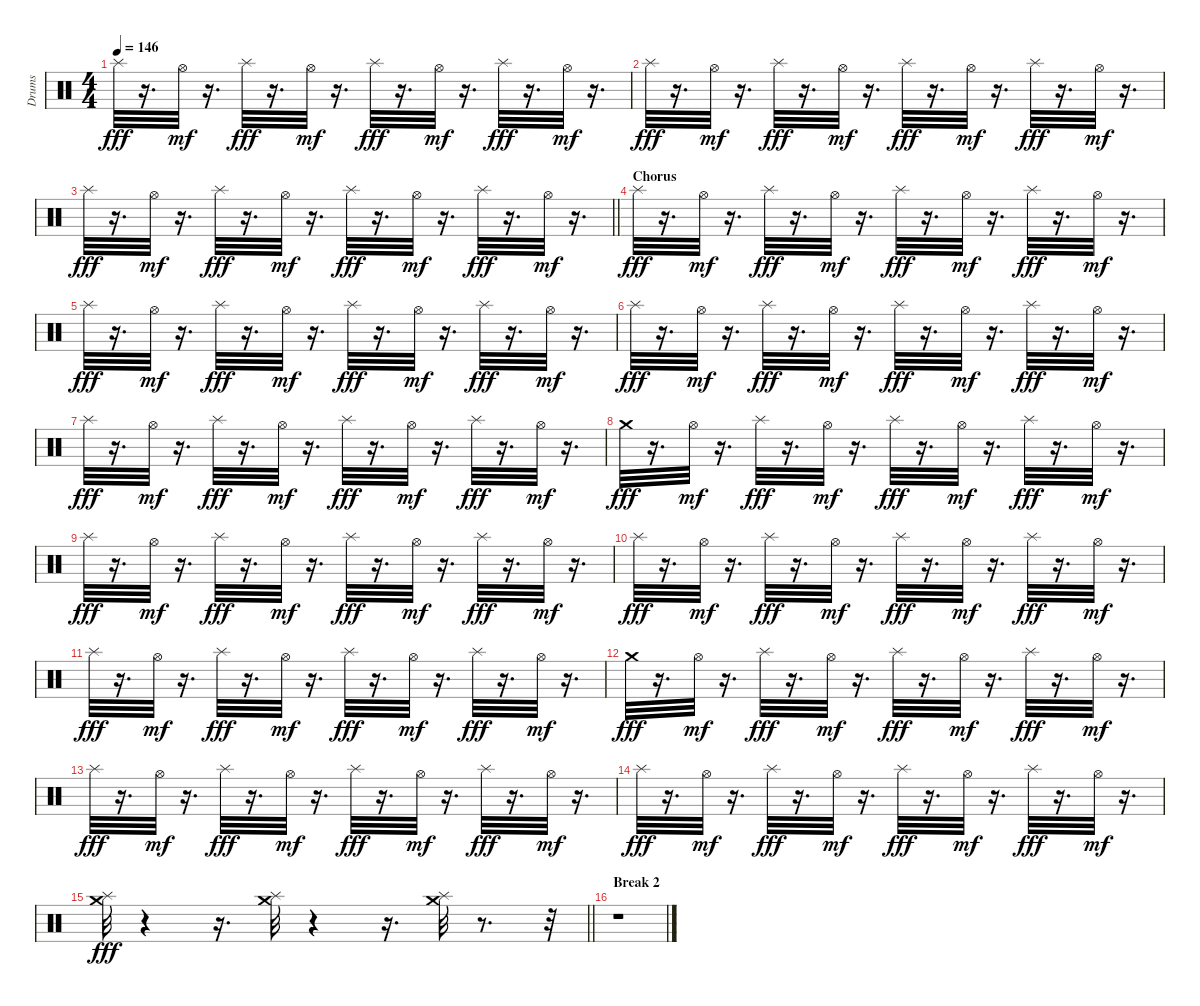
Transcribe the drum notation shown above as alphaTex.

\track ("Drums" "Drums") {instrument percussion}
\staff {score}
\articulation defaults
\ts (4 4)
\tempo 146
\clef neutral
\ks c "Splash (hit)".32{dy fff}
r.16{d} "Hi-Hat (open)".32{dy mf} r.16{d} "Splash (hit)".32{dy fff} r.16{d} "Hi-Hat (open)".32{dy mf} r.16{d} "Splash (hit)".32{dy fff} r.16{d} "Hi-Hat (open)".32{dy mf} r.16{d} "Splash (hit)".32{dy fff} r.16{d} "Hi-Hat (open)".32{dy mf} r.16{d} |
"Splash (hit)".32{dy fff} r.16{d} "Hi-Hat (open)".32{dy mf} r.16{d} "Splash (hit)".32{dy fff} r.16{d} "Hi-Hat (open)".32{dy mf} r.16{d} "Splash (hit)".32{dy fff} r.16{d} "Hi-Hat (open)".32{dy mf} r.16{d} "Splash (hit)".32{dy fff} r.16{d} "Hi-Hat (open)".32{dy mf} r.16{d} |
\barLineRight lightlight "Splash (hit)".32{dy fff}
r.16{d} "Hi-Hat (open)".32{dy mf} r.16{d} "Splash (hit)".32{dy fff} r.16{d} "Hi-Hat (open)".32{dy mf} r.16{d} "Splash (hit)".32{dy fff} r.16{d} "Hi-Hat (open)".32{dy mf} r.16{d} "Splash (hit)".32{dy fff} r.16{d} "Hi-Hat (open)".32{dy mf} r.16{d} |
\section ("" "Chorus")
"Splash (hit)".32{dy fff} r.16{d} "Hi-Hat (open)".32{dy mf} r.16{d} "Splash (hit)".32{dy fff} r.16{d} "Hi-Hat (open)".32{dy mf} r.16{d} "Splash (hit)".32{dy fff} r.16{d} "Hi-Hat (open)".32{dy mf} r.16{d} "Splash (hit)".32{dy fff} r.16{d} "Hi-Hat (open)".32{dy mf} r.16{d} |
"Splash (hit)".32{dy fff} r.16{d} "Hi-Hat (open)".32{dy mf} r.16{d} "Splash (hit)".32{dy fff} r.16{d} "Hi-Hat (open)".32{dy mf} r.16{d} "Splash (hit)".32{dy fff} r.16{d} "Hi-Hat (open)".32{dy mf} r.16{d} "Splash (hit)".32{dy fff} r.16{d} "Hi-Hat (open)".32{dy mf} r.16{d} |
"Splash (hit)".32{dy fff} r.16{d} "Hi-Hat (open)".32{dy mf} r.16{d} "Splash (hit)".32{dy fff} r.16{d} "Hi-Hat (open)".32{dy mf} r.16{d} "Splash (hit)".32{dy fff} r.16{d} "Hi-Hat (open)".32{dy mf} r.16{d} "Splash (hit)".32{dy fff} r.16{d} "Hi-Hat (open)".32{dy mf} r.16{d} |
"Splash (hit)".32{dy fff} r.16{d} "Hi-Hat (open)".32{dy mf} r.16{d} "Splash (hit)".32{dy fff} r.16{d} "Hi-Hat (open)".32{dy mf} r.16{d} "Splash (hit)".32{dy fff} r.16{d} "Hi-Hat (open)".32{dy mf} r.16{d} "Splash (hit)".32{dy fff} r.16{d} "Hi-Hat (open)".32{dy mf} r.16{d} |
"Crash medium (hit)".32{dy fff} r.16{d} "Hi-Hat (open)".32{dy mf} r.16{d} "Splash (hit)".32{dy fff} r.16{d} "Hi-Hat (open)".32{dy mf} r.16{d} "Splash (hit)".32{dy fff} r.16{d} "Hi-Hat (open)".32{dy mf} r.16{d} "Splash (hit)".32{dy fff} r.16{d} "Hi-Hat (open)".32{dy mf} r.16{d} |
"Splash (hit)".32{dy fff} r.16{d} "Hi-Hat (open)".32{dy mf} r.16{d} "Splash (hit)".32{dy fff} r.16{d} "Hi-Hat (open)".32{dy mf} r.16{d} "Splash (hit)".32{dy fff} r.16{d} "Hi-Hat (open)".32{dy mf} r.16{d} "Splash (hit)".32{dy fff} r.16{d} "Hi-Hat (open)".32{dy mf} r.16{d} |
"Splash (hit)".32{dy fff} r.16{d} "Hi-Hat (open)".32{dy mf} r.16{d} "Splash (hit)".32{dy fff} r.16{d} "Hi-Hat (open)".32{dy mf} r.16{d} "Splash (hit)".32{dy fff} r.16{d} "Hi-Hat (open)".32{dy mf} r.16{d} "Splash (hit)".32{dy fff} r.16{d} "Hi-Hat (open)".32{dy mf} r.16{d} |
"Splash (hit)".32{dy fff} r.16{d} "Hi-Hat (open)".32{dy mf} r.16{d} "Splash (hit)".32{dy fff} r.16{d} "Hi-Hat (open)".32{dy mf} r.16{d} "Splash (hit)".32{dy fff} r.16{d} "Hi-Hat (open)".32{dy mf} r.16{d} "Splash (hit)".32{dy fff} r.16{d} "Hi-Hat (open)".32{dy mf} r.16{d} |
"Crash medium (hit)".32{dy fff} r.16{d} "Hi-Hat (open)".32{dy mf} r.16{d} "Splash (hit)".32{dy fff} r.16{d} "Hi-Hat (open)".32{dy mf} r.16{d} "Splash (hit)".32{dy fff} r.16{d} "Hi-Hat (open)".32{dy mf} r.16{d} "Splash (hit)".32{dy fff} r.16{d} "Hi-Hat (open)".32{dy mf} r.16{d} |
"Splash (hit)".32{dy fff} r.16{d} "Hi-Hat (open)".32{dy mf} r.16{d} "Splash (hit)".32{dy fff} r.16{d} "Hi-Hat (open)".32{dy mf} r.16{d} "Splash (hit)".32{dy fff} r.16{d} "Hi-Hat (open)".32{dy mf} r.16{d} "Splash (hit)".32{dy fff} r.16{d} "Hi-Hat (open)".32{dy mf} r.16{d} |
"Splash (hit)".32{dy fff} r.16{d} "Hi-Hat (open)".32{dy mf} r.16{d} "Splash (hit)".32{dy fff} r.16{d} "Hi-Hat (open)".32{dy mf} r.16{d} "Splash (hit)".32{dy fff} r.16{d} "Hi-Hat (open)".32{dy mf} r.16{d} "Splash (hit)".32{dy fff} r.16{d} "Hi-Hat (open)".32{dy mf} r.16{d} |
\barLineRight lightlight
("Splash (hit)" "Crash medium (hit)").32{dy fff} r.4 r.16{d} ("Crash medium (hit)" "Splash (hit)").32 r.4 r.16{d} ("Splash (hit)" "Crash medium (hit)").32 r.8{d} r.32 |
\section ("" "Break 2")
r.1
